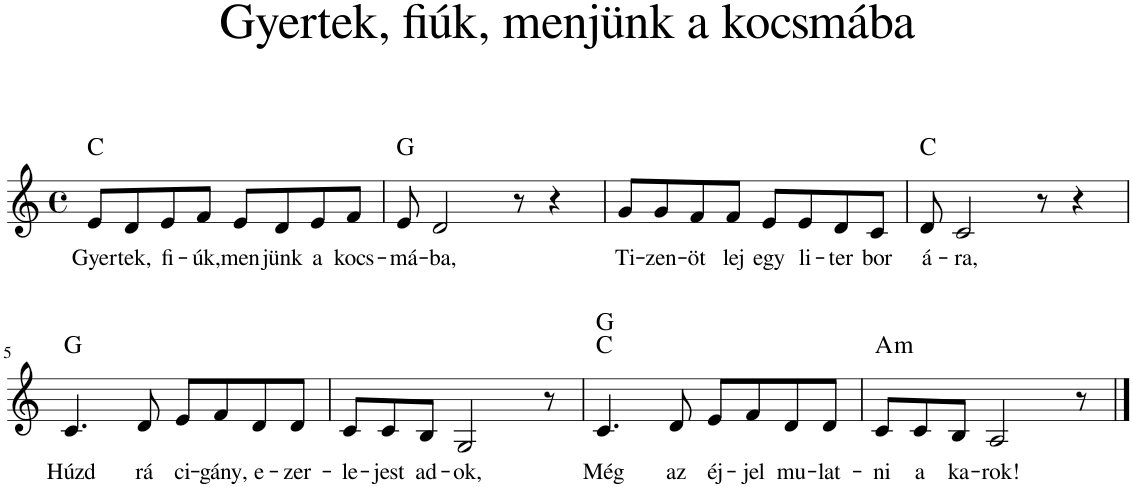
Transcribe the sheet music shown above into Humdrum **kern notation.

**kern	**text	**harte
*part1	*part1	*part1
*staff1	*staff1	*
*I"Piano	*	*
*I'Pno	*	*
*clefG2	*	*
*k[]	*	*
*M4/4	*	*
*met(c)	*	*
=1	=1	=1
!	!LO:LY:b	!
8e/L	Gyer-	C:maj
!	!LO:LY:b	!
8d/	-tek,	.
!	!LO:LY:b	!
8e/	fi-	.
!	!LO:LY:b	!
8f/J	-úk,	.
!	!LO:LY:b	!
8e/L	men-	.
!	!LO:LY:b	!
8d/	-jünk	.
!	!LO:LY:b	!
8e/	a	.
!	!LO:LY:b	!
8f/J	kocs-	.
=2	=2	=2
!	!LO:LY:b	!
8e/	-má-	G:maj
!	!LO:LY:b	!
2d/	-ba,	.
8r	.	.
4r	.	.
=3	=3	=3
!	!LO:LY:b	!
8g/L	Ti-	.
!	!LO:LY:b	!
8g/	-zen-	.
!	!LO:LY:b	!
8f/	-öt	.
!	!LO:LY:b	!
8f/J	lej	.
!	!LO:LY:b	!
8e/L	egy	.
!	!LO:LY:b	!
8e/	li-	.
!	!LO:LY:b	!
8d/	-ter	.
!	!LO:LY:b	!
8c/J	bor	.
=4	=4	=4
!	!LO:LY:b	!
8d/	á-	C:maj
!	!LO:LY:b	!
2c/	-ra,	.
8r	.	.
4r	.	.
!!LO:LB:g=z
=5	=5	=5
!	!LO:LY:b	!
4.c/	Húzd	G:maj
!	!LO:LY:b	!
8d/	rá	.
!	!LO:LY:b	!
8e/L	ci-	.
!	!LO:LY:b	!
8f/	-gány,	.
!	!LO:LY:b	!
8d/	e-	.
!	!LO:LY:b	!
8d/J	-zer-	.
=6	=6	=6
!	!LO:LY:b	!
8c/L	-le-	.
!	!LO:LY:b	!
8c/	-jest	.
!	!LO:LY:b	!
8B/J	ad-	.
!	!LO:LY:b	!
2G/	-ok,	.
8r	.	.
=7	=7	=7
!	!LO:LY:b	!
4.c/	Még	C:maj G:maj
!	!LO:LY:b	!
8d/	az	.
!	!LO:LY:b	!
8e/L	éj-	.
!	!LO:LY:b	!
8f/	-jel	.
!	!LO:LY:b	!
8d/	mu-	.
!	!LO:LY:b	!
8d/J	-lat-	.
=8	=8	=8
!	!LO:LY:b	!LO:H:kt=m
8c/L	-ni	A:min
!	!LO:LY:b	!
8c/	a	.
!	!LO:LY:b	!
8B/J	ka-	.
!	!LO:LY:b	!
2A/	-rok!	.
8r	.	.
==	==	==
*-	*-	*-
